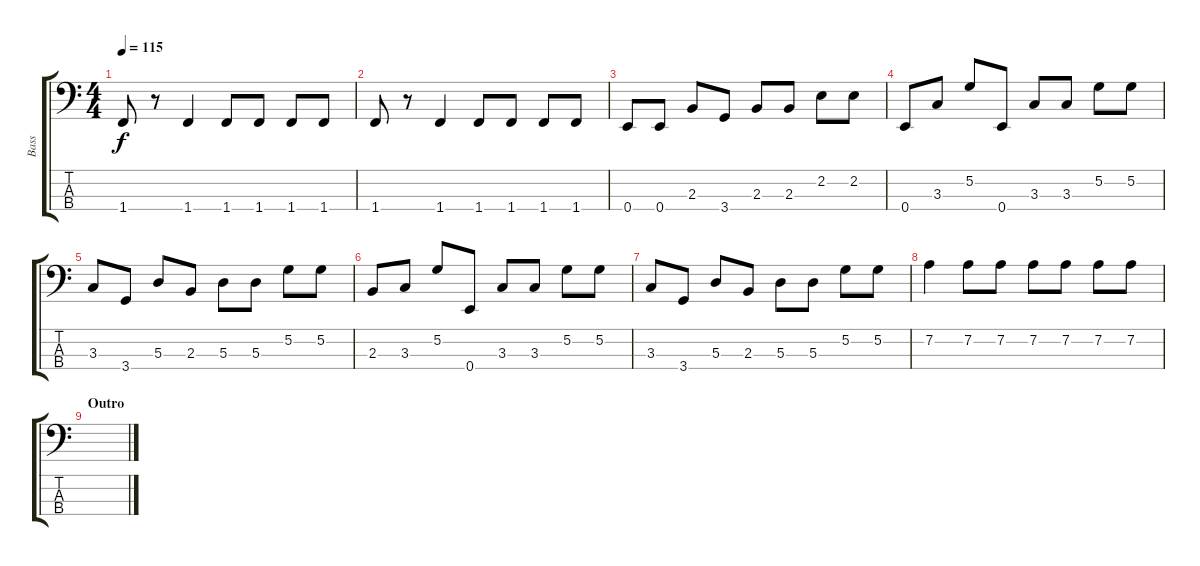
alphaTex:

\track ("Bass" "Bass") {instrument electricbasspick}
\staff {score tabs}
\tuning (G2 D2 A1 E1) {hide}
\ts (4 4)
\tempo 115
\clef f4
\ks c
1.4.8{dy f} r.8 1.4.4 1.4.8 1.4.8 1.4.8 1.4.8 |
1.4.8 r.8 1.4.4 1.4.8 1.4.8 1.4.8 1.4.8 |
0.4.8 0.4.8 2.3.8 3.4.8 2.3.8 2.3.8 2.2.8 2.2.8 |
0.4.8 3.3.8 5.2.8 0.4.8 3.3.8 3.3.8 5.2.8 5.2.8 |
3.3.8 3.4.8 5.3.8 2.3.8 5.3.8 5.3.8 5.2.8 5.2.8 |
2.3.8 3.3.8 5.2.8 0.4.8 3.3.8 3.3.8 5.2.8 5.2.8 |
3.3.8 3.4.8 5.3.8 2.3.8 5.3.8 5.3.8 5.2.8 5.2.8 |
7.2.4 7.2.8 7.2.8 7.2.8 7.2.8 7.2.8 7.2.8 |
\section ("" "Outro")
